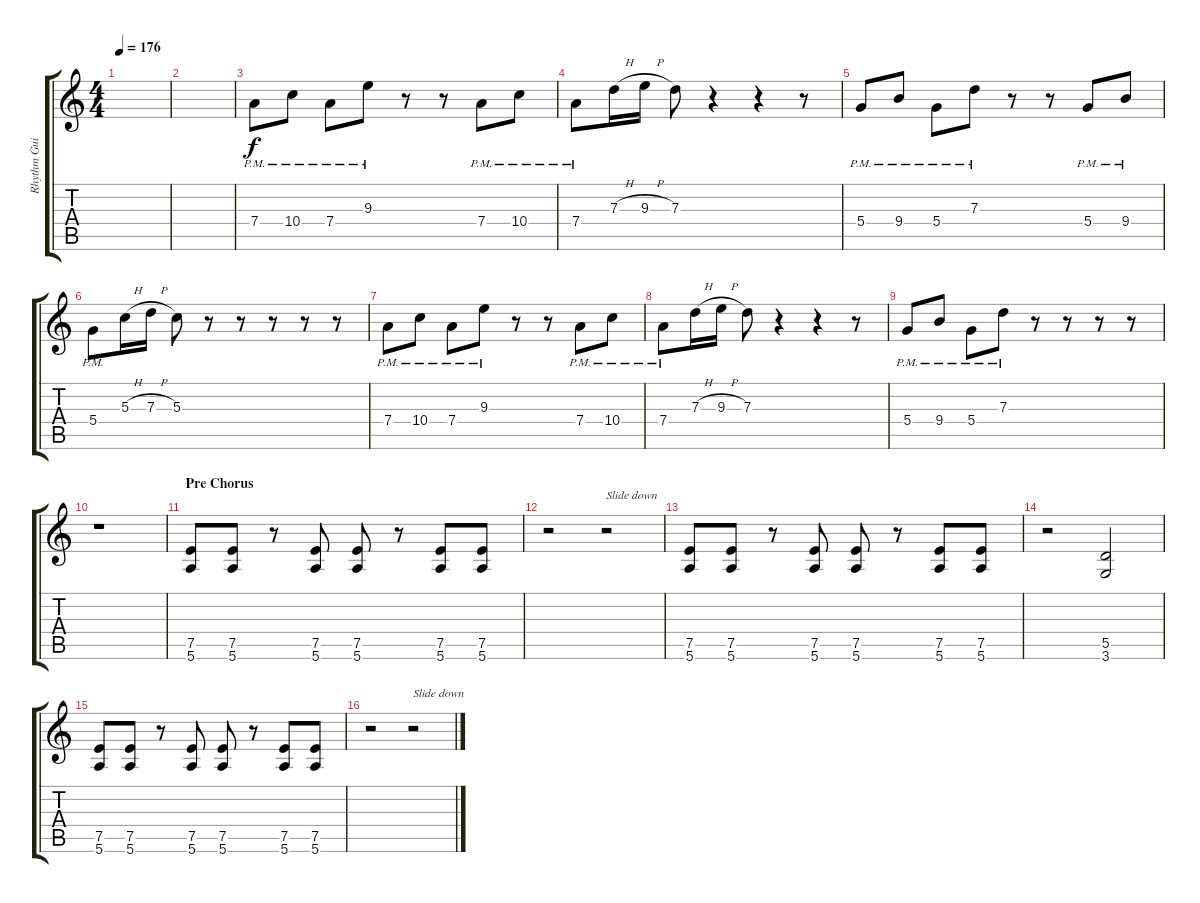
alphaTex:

\track ("Rhythm Guitar" "Rhythm Gui") {instrument overdrivenguitar}
\staff {score tabs}
\tuning (E4 B3 G3 D3 A2 E2) {hide}
\ts (4 4)
\tempo 176
\clef g2
\ks c
|
|
7.4{pm}.8 10.4{pm}.8 7.4{pm}.8 9.3{pm}.8 r.8 r.8 7.4{pm}.8 10.4{pm}.8 |
7.4{pm}.8 7.3{h}.16 9.3{h}.16 7.3.8 r.4 r.4 r.8 |
5.4{pm}.8 9.4{pm}.8 5.4{pm}.8 7.3{pm}.8 r.8 r.8 5.4{pm}.8 9.4{pm}.8 |
5.4{pm}.8 5.3{h}.16 7.3{h}.16 5.3.8 r.8 r.8 r.8 r.8 r.8 |
7.4{pm}.8 10.4{pm}.8 7.4{pm}.8 9.3{pm}.8 r.8 r.8 7.4{pm}.8 10.4{pm}.8 |
7.4{pm}.8 7.3{h}.16 9.3{h}.16 7.3.8 r.4 r.4 r.8 |
5.4{pm}.8 9.4{pm}.8 5.4{pm}.8 7.3{pm}.8 r.8 r.8 r.8 r.8 |
r.1 |
\section ("" "Pre Chorus")
(7.5 5.6).8 (7.5 5.6).8 r.8 (7.5 5.6).8 (7.5 5.6).8 r.8 (7.5 5.6).8 (7.5 5.6).8 |
r.2 r.2{txt "Slide down"} |
(7.5 5.6).8 (7.5 5.6).8 r.8 (7.5 5.6).8 (7.5 5.6).8 r.8 (7.5 5.6).8 (7.5 5.6).8 |
r.2 (5.5 3.6).2 |
(7.5 5.6).8 (7.5 5.6).8 r.8 (7.5 5.6).8 (7.5 5.6).8 r.8 (7.5 5.6).8 (7.5 5.6).8 |
r.2 r.2{txt "Slide down"}
